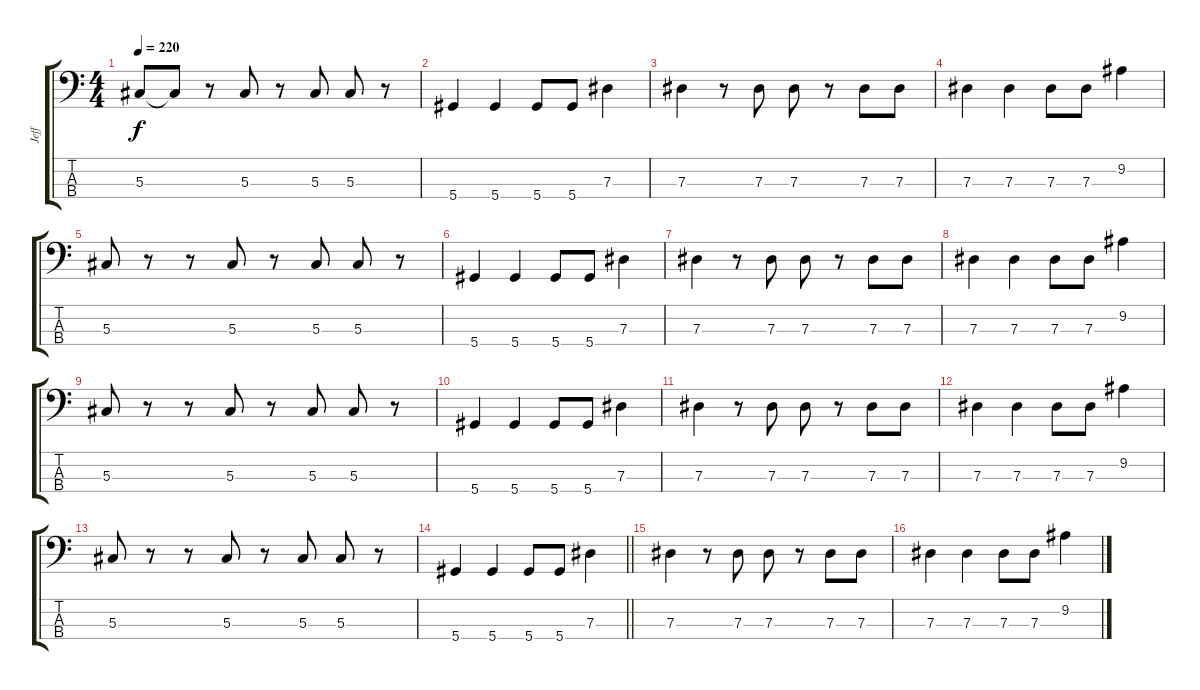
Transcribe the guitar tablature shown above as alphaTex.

\track ("Jeff" "Jeff") {instrument electricbassfinger}
\staff {score tabs}
\tuning (Gb2 Db2 Ab1 Eb1) {hide}
\ts (4 4)
\tempo 220
\clef f4
\ks c
5.3.8{dy f} 5.3{t}.8 r.8 5.3.8 r.8 5.3.8 5.3.8 r.8 |
5.4.4 5.4.4 5.4.8 5.4.8 7.3.4 |
7.3.4 r.8 7.3.8 7.3.8 r.8 7.3.8 7.3.8 |
7.3.4 7.3.4 7.3.8 7.3.8 9.2.4 |
5.3.8 r.8 r.8 5.3.8 r.8 5.3.8 5.3.8 r.8 |
5.4.4 5.4.4 5.4.8 5.4.8 7.3.4 |
7.3.4 r.8 7.3.8 7.3.8 r.8 7.3.8 7.3.8 |
7.3.4 7.3.4 7.3.8 7.3.8 9.2.4 |
5.3.8 r.8 r.8 5.3.8 r.8 5.3.8 5.3.8 r.8 |
5.4.4 5.4.4 5.4.8 5.4.8 7.3.4 |
7.3.4 r.8 7.3.8 7.3.8 r.8 7.3.8 7.3.8 |
7.3.4 7.3.4 7.3.8 7.3.8 9.2.4 |
5.3.8 r.8 r.8 5.3.8 r.8 5.3.8 5.3.8 r.8 |
\barLineRight lightlight
5.4.4 5.4.4 5.4.8 5.4.8 7.3.4 |
7.3.4 r.8 7.3.8 7.3.8 r.8 7.3.8 7.3.8 |
7.3.4 7.3.4 7.3.8 7.3.8 9.2.4
